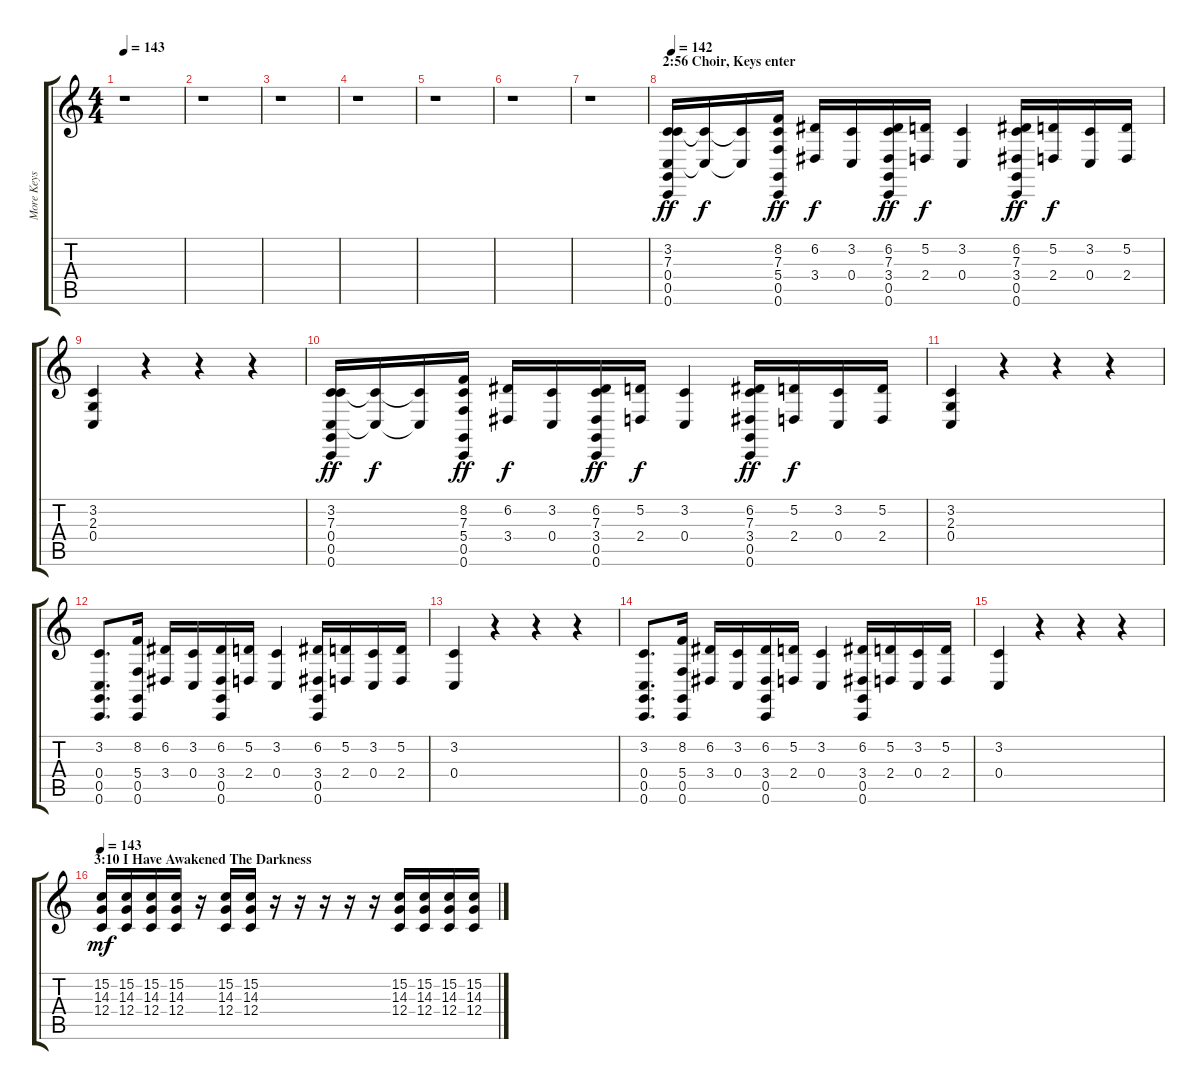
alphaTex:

\track ("More Keys" "More Keys") {instrument stringensemble1}
\staff {score tabs}
\tuning (D4 A3 F3 C3 G2 C2) {hide}
\ts (4 4)
\tempo 143
\clef g2
\ks c
r.1{dy mf} |
r.1 |
r.1 |
r.1 |
r.1 |
r.1 |
r.1 |
\section ("" "2:56 Choir, Keys enter")
\tempo 142
(3.2 7.3 0.4 0.5 0.6).16{dy ff} (3.2{t} 0.4{t}).16{dy f} (3.2{t} 0.4{t}).16 (8.2 7.3 5.4 0.5 0.6).16{dy ff} (6.2 3.4).16{dy f} (3.2 0.4).16 (6.2 7.3 3.4 0.5 0.6).16{dy ff} (5.2 2.4).16{dy f} (3.2 0.4).4 (6.2 7.3 3.4 0.5 0.6).16{dy ff} (5.2 2.4).16{dy f} (3.2 0.4).16 (5.2 2.4).16 |
(3.2 2.3 0.4).4 r.4 r.4 r.4 |
(3.2 7.3 0.4 0.5 0.6).16{dy ff} (3.2{t} 0.4{t}).16{dy f} (3.2{t} 0.4{t}).16 (8.2 7.3 5.4 0.5 0.6).16{dy ff} (6.2 3.4).16{dy f} (3.2 0.4).16 (6.2 7.3 3.4 0.5 0.6).16{dy ff} (5.2 2.4).16{dy f} (3.2 0.4).4 (6.2 7.3 3.4 0.5 0.6).16{dy ff} (5.2 2.4).16{dy f} (3.2 0.4).16 (5.2 2.4).16 |
(3.2 2.3 0.4).4 r.4 r.4 r.4 |
(3.2 0.4 0.5 0.6).8{d} (8.2 5.4 0.5 0.6).16 (6.2 3.4).16 (3.2 0.4).16 (6.2 3.4 0.5 0.6).16 (5.2 2.4).16 (3.2 0.4).4 (6.2 3.4 0.5 0.6).16 (5.2 2.4).16 (3.2 0.4).16 (5.2 2.4).16 |
(3.2 0.4).4 r.4 r.4 r.4 |
(3.2 0.4 0.5 0.6).8{d} (8.2 5.4 0.5 0.6).16 (6.2 3.4).16 (3.2 0.4).16 (6.2 3.4 0.5 0.6).16 (5.2 2.4).16 (3.2 0.4).4 (6.2 3.4 0.5 0.6).16 (5.2 2.4).16 (3.2 0.4).16 (5.2 2.4).16 |
(3.2 0.4).4 r.4 r.4 r.4 |
\section ("" "3:10 I Have Awakened The Darkness")
\tempo 143
(15.2 14.3 12.4).16{dy mf} (15.2 14.3 12.4).16 (15.2 14.3 12.4).16 (15.2 14.3 12.4).16 r.16 (15.2 14.3 12.4).16 (15.2 14.3 12.4).16 r.16 r.16 r.16 r.16 r.16 (15.2 14.3 12.4).16 (15.2 14.3 12.4).16 (15.2 14.3 12.4).16 (15.2 14.3 12.4).16
